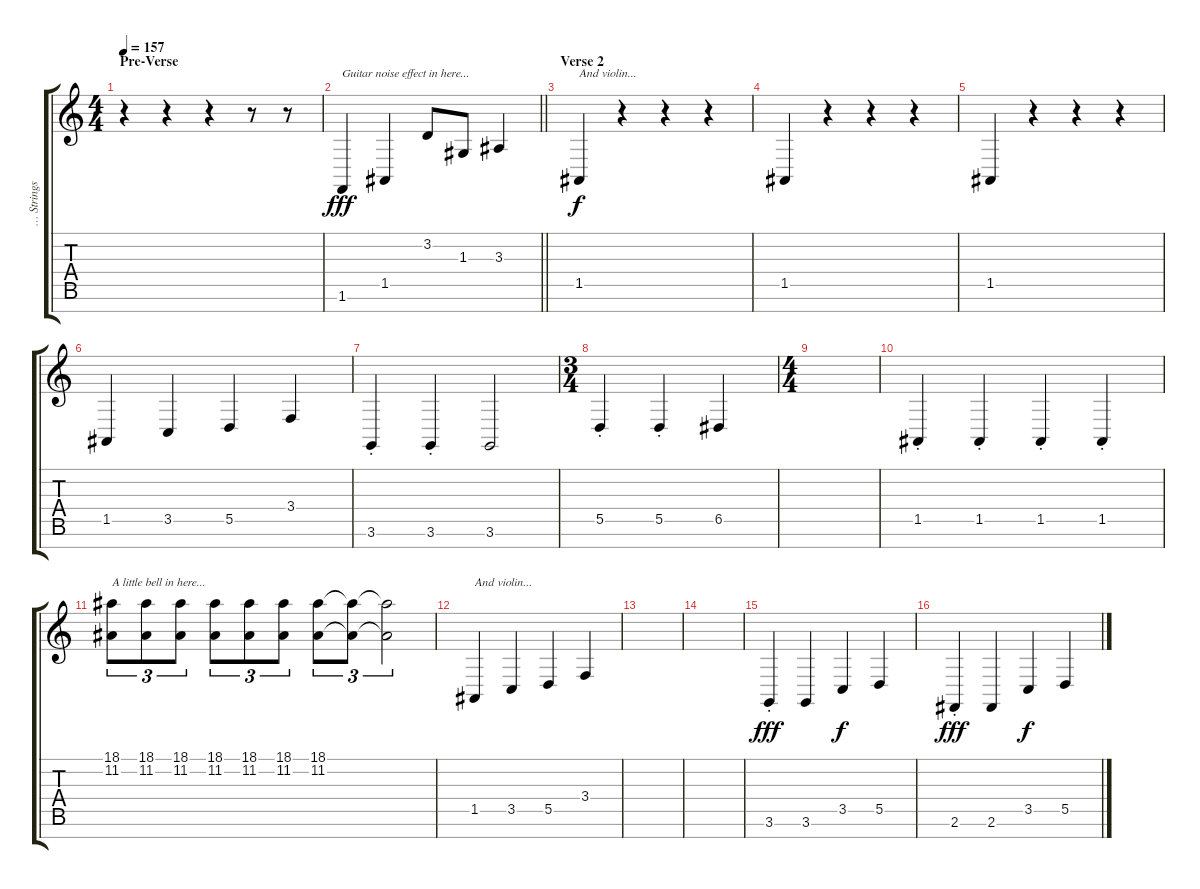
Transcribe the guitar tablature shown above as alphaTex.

\track ("… Strings / Effects …" "… Strings ") {instrument violin}
\staff {score tabs}
\tuning (E4 B3 G3 D3 A2 E2 B1) {hide}
\ts (4 4)
\section ("" "Pre-Verse")
\tempo 157
\clef g2
\ks c
r.4{dy f instrument guitarfretnoise} r.4 r.4 r.8 r.8 |
\barLineRight lightlight
1.6.4{txt "Guitar noise effect in here..." dy fff} 1.5.4 3.2.8 1.3.8 3.3.4 |
\section ("" "Verse 2")
1.5.4{txt "And violin..." dy f instrument viola} r.4 r.4 r.4 |
1.5.4 r.4 r.4 r.4 |
1.5.4 r.4 r.4 r.4 |
1.5.4 3.5.4 5.5.4 3.4.4 |
3.6{st}.4 3.6{st}.4 3.6.2 |
\ts (3 4)
5.5{st}.4 5.5{st}.4 6.5.4 |
\ts (4 4)
|
1.5{st}.4 1.5{st}.4 1.5{st}.4 1.5{st}.4 |
(18.1 11.2).8{tu (3 2) txt "A little bell in here..." instrument tubularbells} (18.1 11.2).8{tu (3 2)} (18.1 11.2).8{tu (3 2)} (18.1 11.2).8{tu (3 2)} (18.1 11.2).8{tu (3 2)} (18.1 11.2).8{tu (3 2)} (18.1 11.2).8{tu (3 2)} (18.1{t} 11.2{t}).8{tu (3 2)} (18.1{t} 11.2{t}).2{tu (3 2)} |
1.5.4{txt "And violin..." instrument viola} 3.5.4 5.5.4 3.4.4 |
|
|
3.6{st}.4{dy fff} 3.6.4 3.5.4{dy f} 5.5.4 |
2.6{st}.4{dy fff} 2.6.4 3.5.4{dy f} 5.5.4
